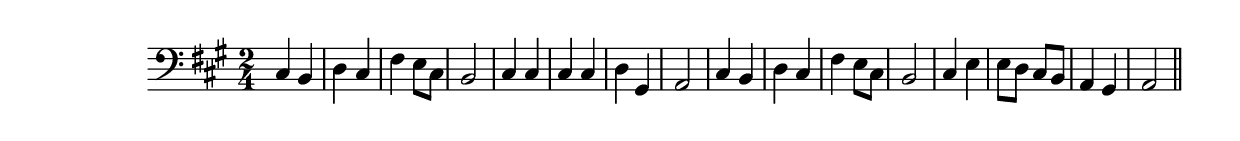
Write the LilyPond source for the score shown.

\version "2.14.0"
%{\header {
  title = "Softly Now the Light of Day"
  composer = "C.M. von Weber"
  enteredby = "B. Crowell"
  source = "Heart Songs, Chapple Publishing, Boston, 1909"
}%}
\score{{\key a \major
\time 2/4
%{\tempo 4=90
%}\clef bass
\transpose f a{\relative c {
  a4 g | bes a | d c8 a | g2 | a4 a | a a | bes e, | f2 |
  a4 g | bes a | d c8 a | g2 | a4 c | c8 bes a g | f4 e | f2
  \bar "||"
}}

}}